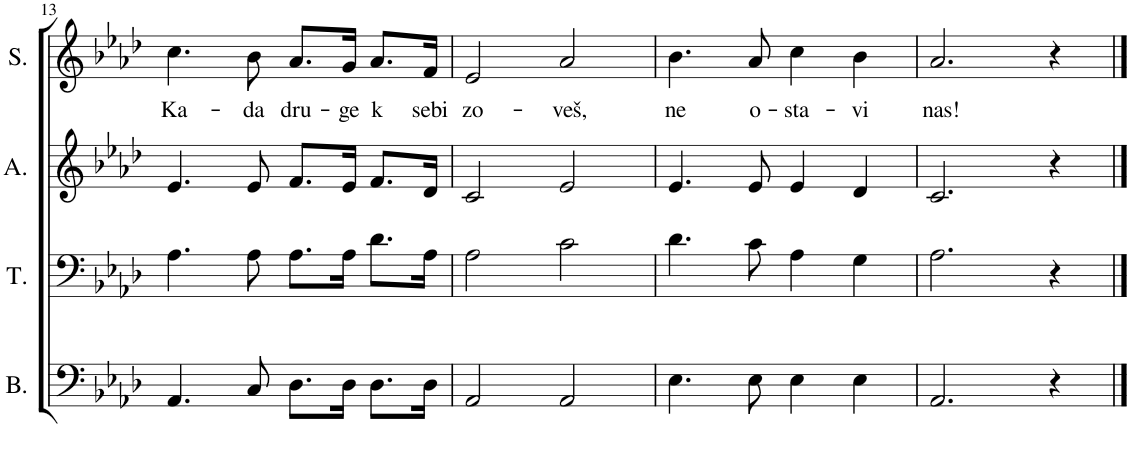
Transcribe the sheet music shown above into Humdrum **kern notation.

**kern	**kern	**kern	**kern	**text
*part4	*part3	*part2	*part1	*part1
*staff4	*staff3	*staff2	*staff1	*staff1
*I"Bass	*I"Tenor	*I"Alto	*I"Soprano	*
*I'B.	*I'T.	*I'A.	*I'S.	*
!!LO:PB:g=z
*clefF4	*clefF4	*clefG2	*clefG2	*
*k[b-e-a-d-]	*k[b-e-a-d-]	*k[b-e-a-d-]	*k[b-e-a-d-]	*
*M4/4	*M4/4	*M4/4	*M4/4	*
=13	=13	=13	=13	=13
!	!	!	!	!LO:LY:b
4.AA-/	4.A-\	4.e-/	4.cc\	Ka-
!	!	!	!	!LO:LY:b
8C/	8A-\	8e-/	8b-\	-da
!	!	!	!	!LO:LY:b
8.D-\L	8.A-\L	8.f/L	8.a-/L	dru-
!	!	!	!	!LO:LY:b
16D-\Jk	16A-\Jk	16e-/Jk	16g/Jk	-ge
!	!	!	!	!LO:LY:b
8.D-\L	8.d-\L	8.f/L	8.a-/L	k
!	!	!	!	!LO:LY:b
16D-\Jk	16A-\Jk	16d-/Jk	16f/Jk	sebi
=14	=14	=14	=14	=14
!	!	!	!	!LO:LY:b
2AA-/	2A-\	2c/	2e-/	zo-
!	!	!	!	!LO:LY:b
2AA-/	2c\	2e-/	2a-/	-veš,
=15	=15	=15	=15	=15
!	!	!	!	!LO:LY:b
4.E-\	4.d-\	4.e-/	4.b-\	ne
!	!	!	!	!LO:LY:b
8E-\	8c\	8e-/	8a-/	o-
!	!	!	!	!LO:LY:b
4E-\	4A-\	4e-/	4cc\	-sta-
!	!	!	!	!LO:LY:b
4E-\	4G\	4d-/	4b-\	-vi
=16	=16	=16	=16	=16
!	!	!	!	!LO:LY:b
2.AA-/	2.A-\	2.c/	2.a-/	nas!
4r	4r	4r	4r	.
==	==	==	==	==
*-	*-	*-	*-	*-
